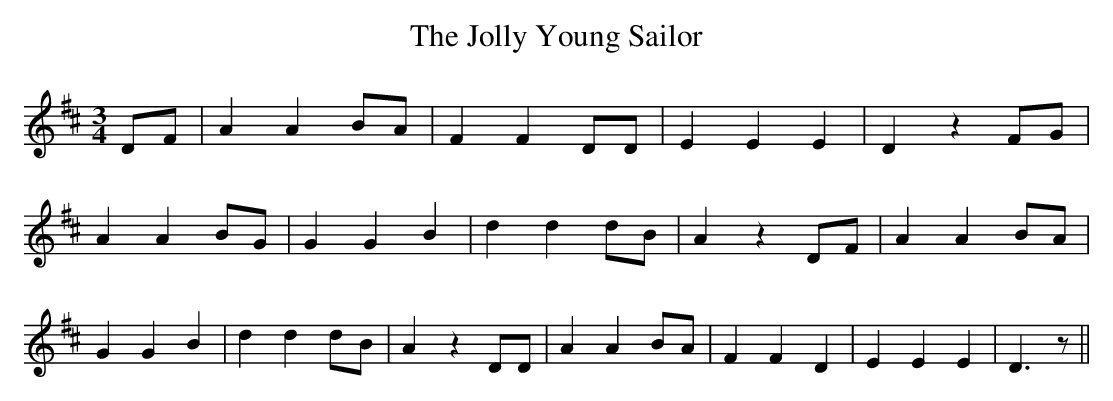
X:1
T:The Jolly Young Sailor
M:3/4
L:1/4
K:D
D/2-F/2| A AB/2-A/2| F F D/2D/2| E E E| D zF/2-G/2| A AB/2-G/2| G G B|\
 d dd/2-B/2| A zD/2-F/2| A AB/2-A/2| G G B| d dd/2-B/2| A z D/2D/2|\
 A AB/2-A/2| F F D| E E E| D3/2 z/2||
